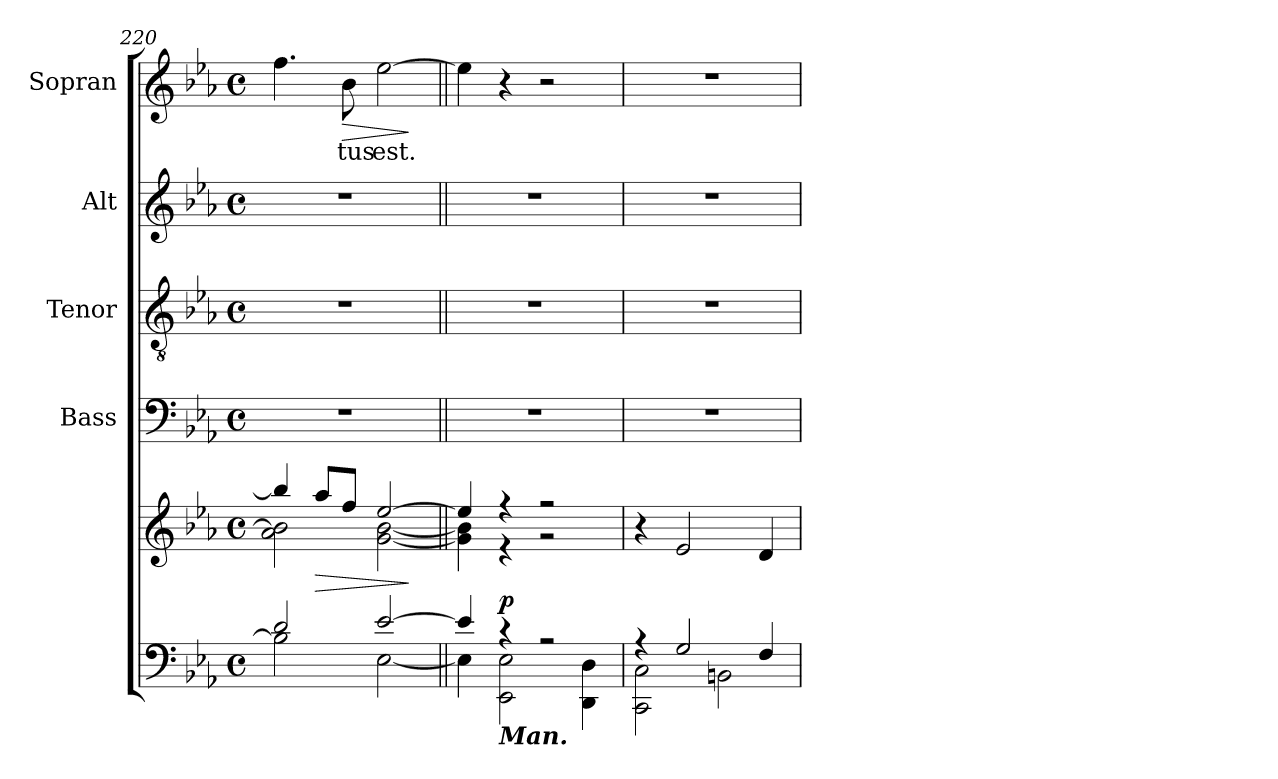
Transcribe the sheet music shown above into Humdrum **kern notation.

**kern	**kern	**dynam	**kern	**kern	**kern	**kern	**text	**dynam
*part5	*part5	*part5	*part4	*part3	*part2	*part1	*part1	*part1
*staff6	*staff5	*staff5/6	*staff4	*staff3	*staff2	*staff1	*staff1	*staff1
*	*	*	*I"Bass	*I"Tenor	*I"Alt	*I"Sopran	*	*
*	*	*	*I'B.	*I'T.	*I'A.	*I'S.	*	*
*clefF4	*clefG2	*	*clefF4	*clefGv2	*clefG2	*clefG2	*	*
*k[b-e-a-]	*k[b-e-a-]	*	*k[b-e-a-]	*k[b-e-a-]	*k[b-e-a-]	*k[b-e-a-]	*	*
*E-:	*E-:	*	*E-:	*E-:	*E-:	*E-:	*	*
*M4/4	*M4/4	*	*M4/4	*M4/4	*M4/4	*M4/4	*	*
*met(c)	*met(c)	*	*met(c)	*met(c)	*met(c)	*met(c)	*	*
=220	=220	=220	=220	=220	=220	=220	=220	=220
*^	*^	*	*	*	*	*	*	*
2d/	2B-\]	4bb-/]	2a-\ 2b-\]	.	1r	1r	1r	4.ff\	.	.
!	!	!	!	!LO:HP:b	!	!	!	!	!	!
.	.	8aa-/L	.	>	.	.	.	.	.	.
!	!	!	!	!	!	!	!	!	!LO:LY:b	!LO:HP:b
.	.	8ff/J	.	.	.	.	.	8b-\	-tus	>
!	!	!	!	!	!	!	!	!	!LO:LY:b	!
[>2e-/	[<2E-\	[>2ee-/	[<2g\ [<2b-\	.	.	.	.	[2ee-\	est.	.
*v	*v	*	*	*	*	*	*	*	*	*
*	*v	*v	*	*	*	*	*	*	*
.	.	]	.	.	.	.	.	]
=221||	=221||	=221||	=221||	=221||	=221||	=221||	=221||	=221||
*^	*^	*	*	*	*	*	*	*
4e-/]	4E-\]	4ee-/]	4g\] 4b-\]	.	1r	1r	1r	4ee-\]	.	.
!LO:TX:b:Bi:t=Man.	!	!	!	!	!	!	!	!	!	!
!	!	!	!	!LO:DY:a=2	!	!	!	!	!	!
4rc	2EE-\ 2E-\	4r	4r	p	.	.	.	4r	.	.
2rA	.	2r	2r	.	.	.	.	2r	.	.
.	4DD\ 4D\	.	.	.	.	.	.	.	.	.
*	*	*v	*v	*	*	*	*	*	*	*
=222	=222	=222	=222	=222	=222	=222	=222	=222	=222
4rA	2CC\ 2C\	4r	.	1r	1r	1r	1r	.	.
2G/	.	2e-/	.	.	.	.	.	.	.
.	2BBn\	.	.	.	.	.	.	.	.
4F/	.	4d/	.	.	.	.	.	.	.
*v	*v	*	*	*	*	*	*	*	*
=	=	=	=	=	=	=	=	=
*-	*-	*-	*-	*-	*-	*-	*-	*-
